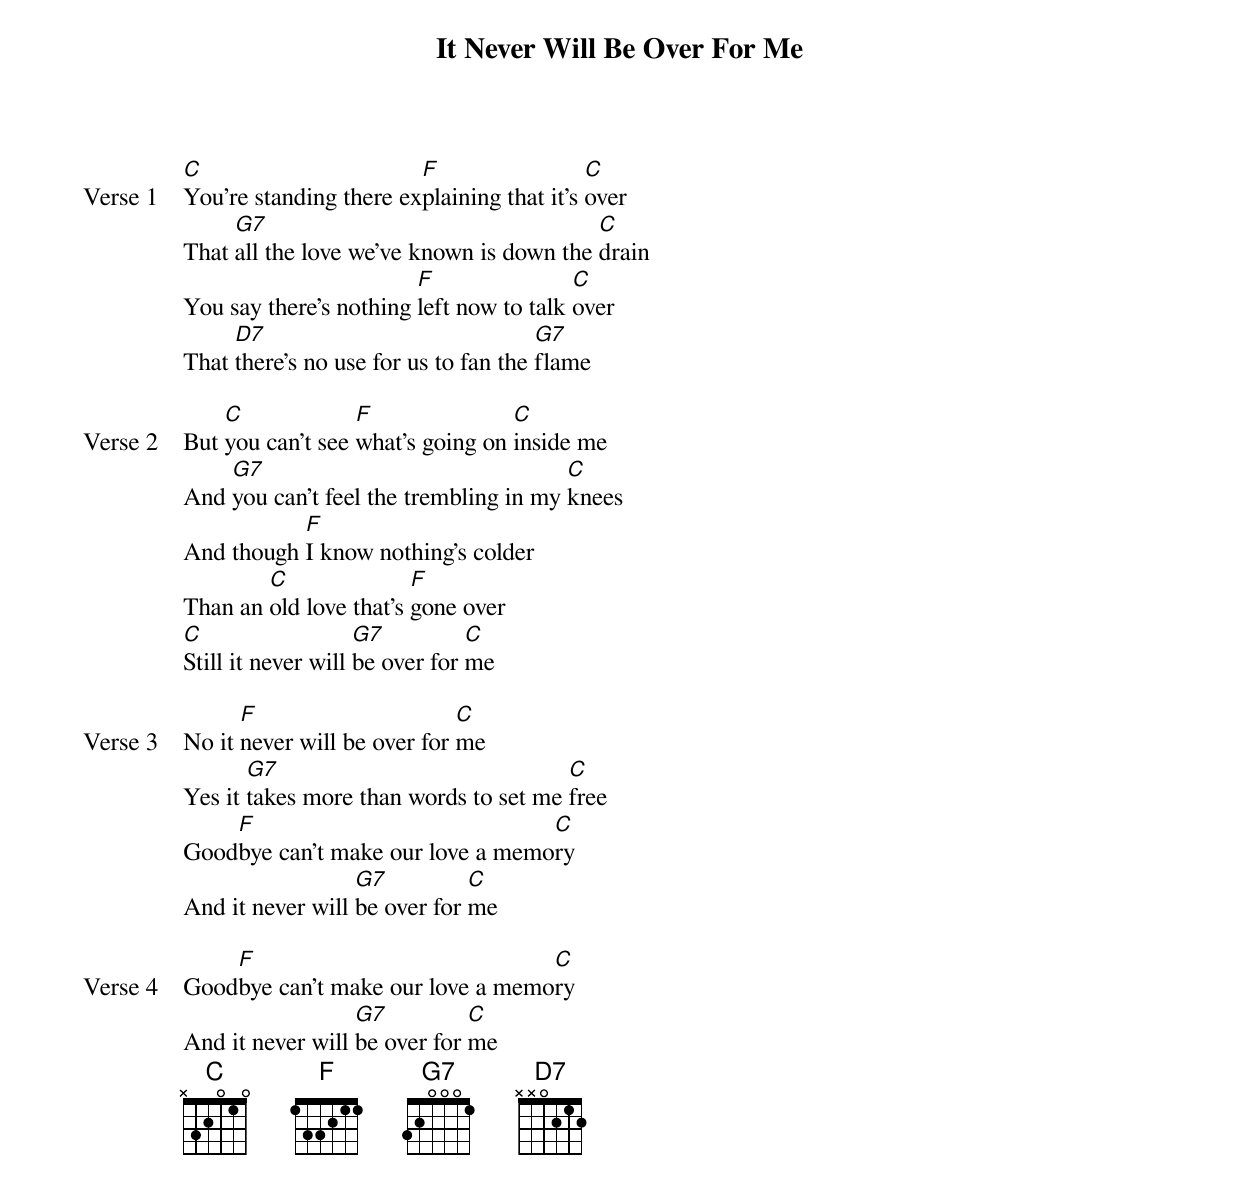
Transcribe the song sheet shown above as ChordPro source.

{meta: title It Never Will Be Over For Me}
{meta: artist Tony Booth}
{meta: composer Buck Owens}
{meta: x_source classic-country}
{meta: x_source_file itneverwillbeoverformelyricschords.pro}
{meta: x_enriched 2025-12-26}

{start_of_verse: Verse 1}
[C]You're standing there ex[F]plaining that it's [C]over
That [G7]all the love we've known is down the [C]drain
You say there's nothing [F]left now to talk [C]over
That [D7]there's no use for us to fan the [G7]flame
{end_of_verse}

{start_of_verse: Verse 2}
But [C]you can't see [F]what's going on [C]inside me
And [G7]you can't feel the trembling in my [C]knees
And though [F]I know nothing's colder
Than an [C]old love that's [F]gone over
[C]Still it never will [G7]be over for [C]me
{end_of_verse}

{start_of_verse: Verse 3}
No it [F]never will be over for [C]me
Yes it [G7]takes more than words to set me [C]free
Good[F]bye can't make our love a memo[C]ry
And it never will [G7]be over for [C]me
{end_of_verse}

{start_of_verse: Verse 4}
Good[F]bye can't make our love a memo[C]ry
And it never will [G7]be over for [C]me
{end_of_verse}
